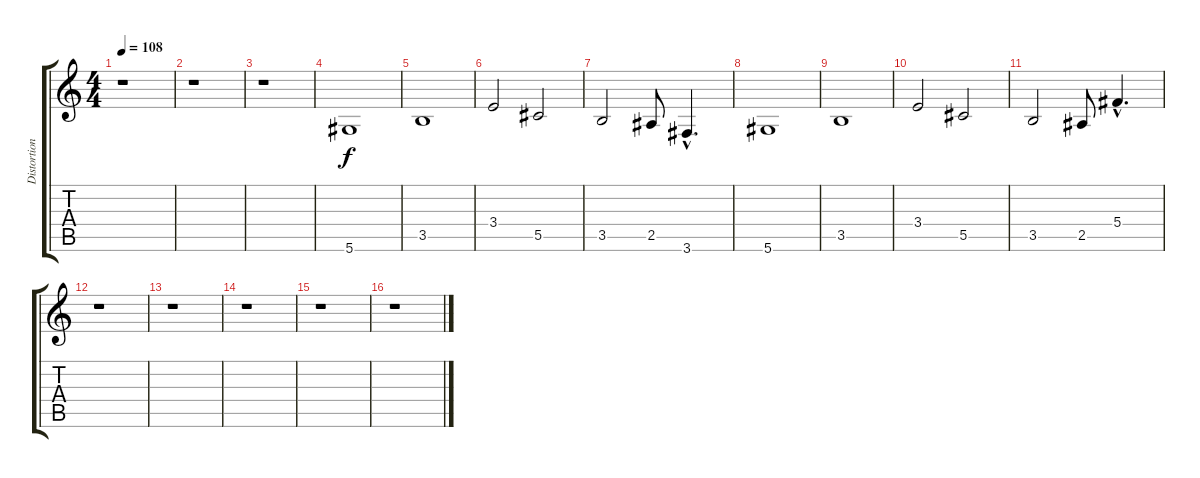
\track ("Distortion Guitar (Eb Tuning)" "Distortion") {instrument distortionguitar}
\staff {score tabs}
\tuning (Eb4 Bb3 Gb3 Db3 Ab2 Eb2) {hide}
\ts (4 4)
\tempo 108
\clef g2
\ks c
r.1{dy f} |
r.1 |
r.1 |
5.6.1 |
3.5.1 |
3.4.2 5.5.2 |
3.5.2 2.5.8 3.6{hac}.4{d} |
5.6.1 |
3.5.1 |
3.4.2 5.5.2 |
3.5.2 2.5.8 5.4{hac}.4{d} |
r.1 |
r.1 |
r.1 |
r.1 |
r.1
